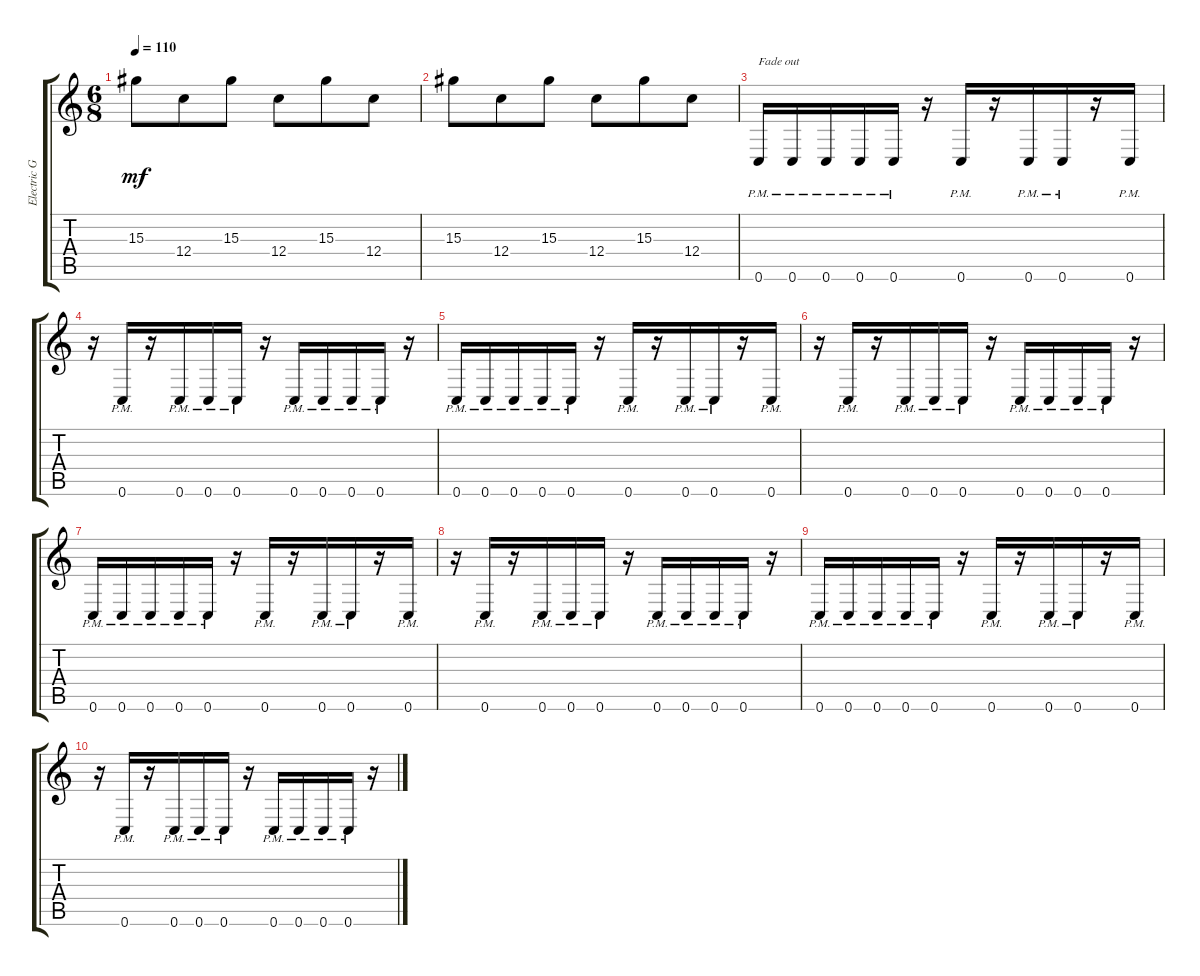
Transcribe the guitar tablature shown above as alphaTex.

\track ("Electric Guitar" "Electric G") {instrument overdrivenguitar}
\staff {score tabs}
\tuning (D4 A3 F3 C3 G2 C2) {hide}
\ts (6 8)
\tempo 110
\clef g2
\ks c
15.3.8{dy mf} 12.4.8 15.3.8 12.4.8 15.3.8 12.4.8 |
15.3.8 12.4.8 15.3.8 12.4.8 15.3.8 12.4.8 |
0.6{pm}.16{txt "Fade out"} 0.6{pm}.16 0.6{pm}.16 0.6{pm}.16 0.6{pm}.16 r.16 0.6{pm}.16 r.16 0.6{pm}.16 0.6{pm}.16 r.16 0.6{pm}.16 |
r.16 0.6{pm}.16 r.16 0.6{pm}.16 0.6{pm}.16 0.6{pm}.16 r.16 0.6{pm}.16 0.6{pm}.16 0.6{pm}.16 0.6{pm}.16 r.16 |
0.6{pm}.16 0.6{pm}.16 0.6{pm}.16 0.6{pm}.16 0.6{pm}.16 r.16 0.6{pm}.16 r.16 0.6{pm}.16 0.6{pm}.16 r.16 0.6{pm}.16 |
r.16 0.6{pm}.16 r.16 0.6{pm}.16 0.6{pm}.16 0.6{pm}.16 r.16 0.6{pm}.16 0.6{pm}.16 0.6{pm}.16 0.6{pm}.16 r.16 |
0.6{pm}.16 0.6{pm}.16 0.6{pm}.16 0.6{pm}.16 0.6{pm}.16 r.16 0.6{pm}.16 r.16 0.6{pm}.16 0.6{pm}.16 r.16 0.6{pm}.16 |
r.16 0.6{pm}.16 r.16 0.6{pm}.16 0.6{pm}.16 0.6{pm}.16 r.16 0.6{pm}.16 0.6{pm}.16 0.6{pm}.16 0.6{pm}.16 r.16 |
0.6{pm}.16 0.6{pm}.16 0.6{pm}.16 0.6{pm}.16 0.6{pm}.16 r.16 0.6{pm}.16 r.16 0.6{pm}.16 0.6{pm}.16 r.16 0.6{pm}.16 |
r.16 0.6{pm}.16 r.16 0.6{pm}.16 0.6{pm}.16 0.6{pm}.16 r.16 0.6{pm}.16 0.6{pm}.16 0.6{pm}.16 0.6{pm}.16 r.16
